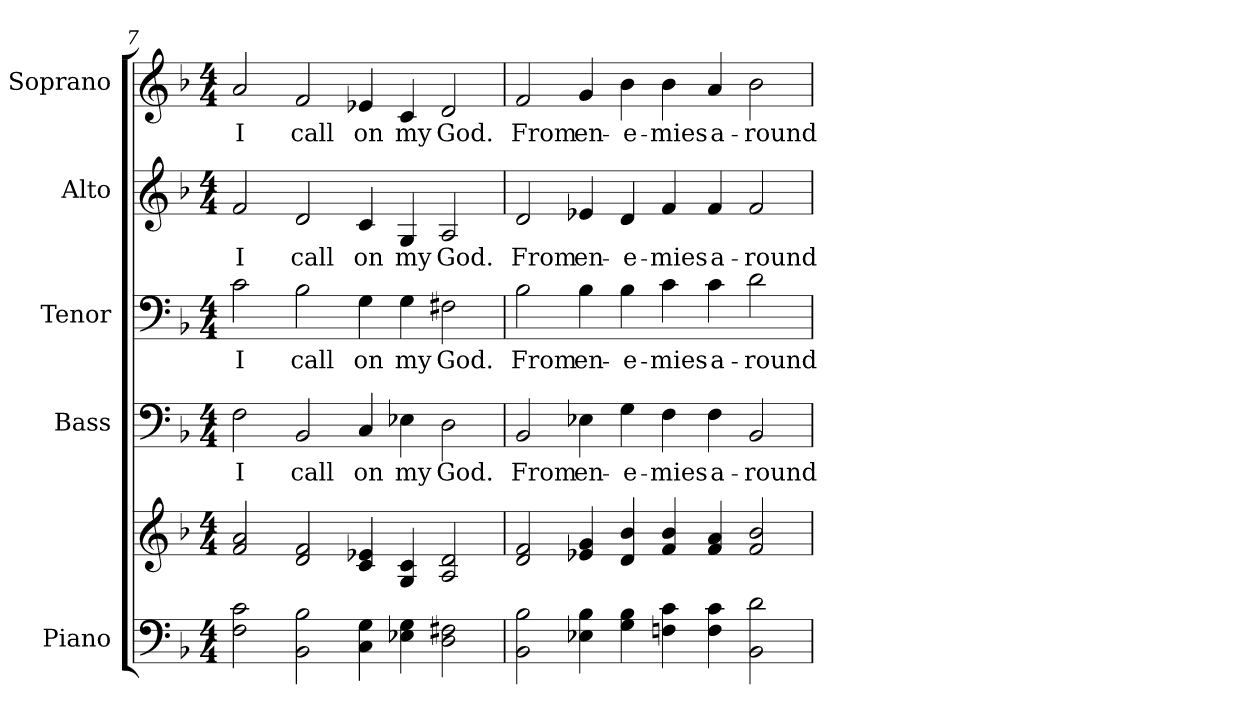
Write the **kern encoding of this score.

**kern	**kern	**kern	**text	**kern	**text	**kern	**text	**kern	**text
*part5	*part5	*part4	*part4	*part3	*part3	*part2	*part2	*part1	*part1
*staff6	*staff5	*staff4	*staff4	*staff3	*staff3	*staff2	*staff2	*staff1	*staff1
*I"Piano	*	*I"Bass	*	*I"Tenor	*	*I"Alto	*	*I"Soprano	*
*I'Pno.	*	*I'B.	*	*I'T.	*	*I'A.	*	*I'S.	*
!!LO:PB:g=z
*clefF4	*clefG2	*clefF4	*	*clefF4	*	*clefG2	*	*clefG2	*
*k[b-]	*k[b-]	*k[b-]	*	*k[b-]	*	*k[b-]	*	*k[b-]	*
*d:	*d:	*d:	*	*d:	*	*d:	*	*d:	*
*M4/4	*M4/4	*M4/4	*	*M4/4	*	*M4/4	*	*M4/4	*
=7	=7	=7	=7	=7	=7	=7	=7	=7	=7
!	!	!	!LO:LY:b:color=#000000	!	!	!	!	!	!
!	!	!	!	!	!LO:LY:b:color=#000000	!	!	!	!
!	!	!	!	!	!	!	!LO:LY:b:color=#000000	!	!
!	!	!	!	!	!	!	!	!	!LO:LY:b:color=#000000
2Fi\ 2ci	2fi/ 2ai	2Fi\	I	2ci\	I	2fi/	I	2ai/	I
!	!	!	!LO:LY:b:color=#000000	!	!	!	!	!	!
!	!	!	!	!	!LO:LY:b:color=#000000	!	!	!	!
!	!	!	!	!	!	!	!LO:LY:b:color=#000000	!	!
!	!	!	!	!	!	!	!	!	!LO:LY:b:color=#000000
2BB-i\ 2B-i	2di/ 2fi	2BB-i/	call	2B-i\	call	2di/	call	2fi/	call
!	!	!	!LO:LY:b:color=#000000	!	!	!	!	!	!
!	!	!	!	!	!LO:LY:b:color=#000000	!	!	!	!
!	!	!	!	!	!	!	!LO:LY:b:color=#000000	!	!
!	!	!	!	!	!	!	!	!	!LO:LY:b:color=#000000
4Ci\ 4Gi	4ci/ 4e-Xi	4Ci/	on	4Gi\	on	4ci/	on	4e-Xi/	on
!	!	!	!LO:LY:b:color=#000000	!	!	!	!	!	!
!	!	!	!	!	!LO:LY:b:color=#000000	!	!	!	!
!	!	!	!	!	!	!	!LO:LY:b:color=#000000	!	!
!	!	!	!	!	!	!	!	!	!LO:LY:b:color=#000000
4E-Xi\ 4Gi	4Gi/ 4ci	4E-Xi\	my	4Gi\	my	4Gi/	my	4ci/	my
!	!	!	!LO:LY:b:color=#000000	!	!	!	!	!	!
!	!	!	!	!	!LO:LY:b:color=#000000	!	!	!	!
!	!	!	!	!	!	!	!LO:LY:b:color=#000000	!	!
!	!	!	!	!	!	!	!	!	!LO:LY:b:color=#000000
2Di\ 2F#Xi	2Ai/ 2di	2Di\	God.	2F#Xi\	God.	2Ai/	God.	2di/	God.
=8	=8	=8	=8	=8	=8	=8	=8	=8	=8
!	!	!	!LO:LY:b:color=#000000	!	!	!	!	!	!
!	!	!	!	!	!LO:LY:b:color=#000000	!	!	!	!
!	!	!	!	!	!	!	!LO:LY:b:color=#000000	!	!
!	!	!	!	!	!	!	!	!	!LO:LY:b:color=#000000
2BB-i\ 2B-i	2di/ 2fi	2BB-i/	From	2B-i\	From	2di/	From	2fi/	From
!	!	!	!LO:LY:b:color=#000000	!	!	!	!	!	!
!	!	!	!	!	!LO:LY:b:color=#000000	!	!	!	!
!	!	!	!	!	!	!	!LO:LY:b:color=#000000	!	!
!	!	!	!	!	!	!	!	!	!LO:LY:b:color=#000000
4E-Xi\ 4B-i	4e-Xi/ 4gi	4E-Xi\	en-	4B-i\	en-	4e-Xi/	en-	4gi/	en-
!	!	!	!LO:LY:b:color=#000000	!	!	!	!	!	!
!	!	!	!	!	!LO:LY:b:color=#000000	!	!	!	!
!	!	!	!	!	!	!	!LO:LY:b:color=#000000	!	!
!	!	!	!	!	!	!	!	!	!LO:LY:b:color=#000000
4Gi\ 4B-i	4di/ 4b-i	4Gi\	-e-	4B-i\	-e-	4di/	-e-	4b-i\	-e-
!	!	!	!LO:LY:b:color=#000000	!	!	!	!	!	!
!	!	!	!	!	!LO:LY:b:color=#000000	!	!	!	!
!	!	!	!	!	!	!	!LO:LY:b:color=#000000	!	!
!	!	!	!	!	!	!	!	!	!LO:LY:b:color=#000000
4Fni\ 4ci	4fi/ 4b-i	4Fi\	-mies	4ci\	-mies	4fi/	-mies	4b-i\	-mies
!	!	!	!LO:LY:b:color=#000000	!	!	!	!	!	!
!	!	!	!	!	!LO:LY:b:color=#000000	!	!	!	!
!	!	!	!	!	!	!	!LO:LY:b:color=#000000	!	!
!	!	!	!	!	!	!	!	!	!LO:LY:b:color=#000000
4Fi\ 4ci	4fi/ 4ai	4Fi\	a-	4ci\	a-	4fi/	a-	4ai/	a-
!	!	!	!LO:LY:b:color=#000000	!	!	!	!	!	!
!	!	!	!	!	!LO:LY:b:color=#000000	!	!	!	!
!	!	!	!	!	!	!	!LO:LY:b:color=#000000	!	!
!	!	!	!	!	!	!	!	!	!LO:LY:b:color=#000000
2BB-i\ 2di	2fi/ 2b-i	2BB-i/	-round	2di\	-round	2fi/	-round	2b-i\	-round
=	=	=	=	=	=	=	=	=	=
*-	*-	*-	*-	*-	*-	*-	*-	*-	*-
